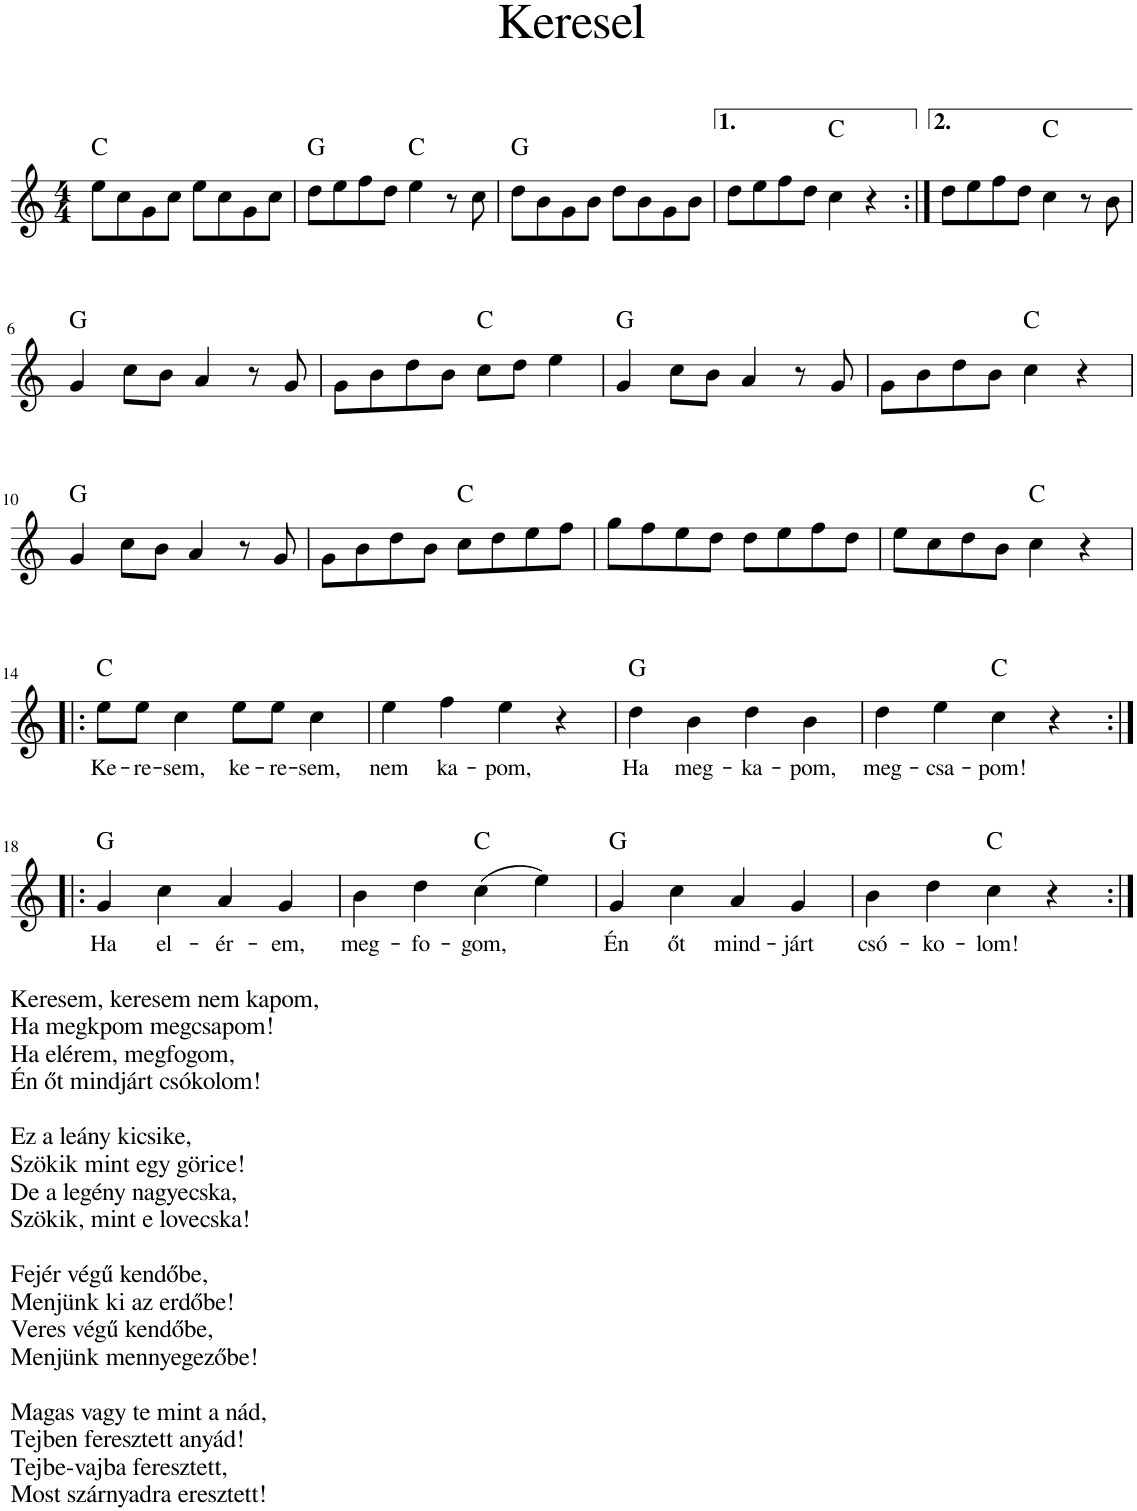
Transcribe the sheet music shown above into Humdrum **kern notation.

**kern	**text	**harte
*part1	*part1	*part1
*staff1	*staff1	*
*I"Piano	*	*
*I'Pno.	*	*
*clefG2	*	*
*k[]	*	*
*M4/4	*	*
=1	=1	=1
8ee\L	.	C:maj
8cc\	.	.
8g\	.	.
8cc\J	.	.
8ee\L	.	.
8cc\	.	.
8g\	.	.
8cc\J	.	.
=2	=2	=2
8dd\L	.	G:maj
8ee\	.	.
8ff\	.	.
8dd\J	.	.
4ee\	.	C:maj
8r	.	.
8cc\	.	.
=3	=3	=3
8dd\L	.	G:maj
8b\	.	.
8g\	.	.
8b\J	.	.
8dd\L	.	.
8b\	.	.
8g\	.	.
8b\J	.	.
=4	=4	=4
8dd\L	.	.
8ee\	.	.
8ff\	.	.
8dd\J	.	.
4cc\	.	C:maj
4r	.	.
=5:|!	=5:|!	=5:|!
8dd\L	.	.
8ee\	.	.
8ff\	.	.
8dd\J	.	.
4cc\	.	C:maj
8r	.	.
8b\	.	.
!!LO:LB:g=z
=6	=6	=6
4g/	.	G:maj
8cc\L	.	.
8b\J	.	.
4a/	.	.
8r	.	.
8g/	.	.
=7	=7	=7
8g\L	.	.
8b\	.	.
8dd\	.	.
8b\J	.	.
8cc\L	.	C:maj
8dd\J	.	.
4ee\	.	.
=8	=8	=8
4g/	.	G:maj
8cc\L	.	.
8b\J	.	.
4a/	.	.
8r	.	.
8g/	.	.
=9	=9	=9
8g\L	.	.
8b\	.	.
8dd\	.	.
8b\J	.	.
4cc\	.	C:maj
4r	.	.
!!LO:LB:g=z
=10	=10	=10
4g/	.	G:maj
8cc\L	.	.
8b\J	.	.
4a/	.	.
8r	.	.
8g/	.	.
=11	=11	=11
8g\L	.	.
8b\	.	.
8dd\	.	.
8b\J	.	.
8cc\L	.	C:maj
8dd\	.	.
8ee\	.	.
8ff\J	.	.
=12	=12	=12
8gg\L	.	.
8ff\	.	.
8ee\	.	.
8dd\J	.	.
8dd\L	.	.
8ee\	.	.
8ff\	.	.
8dd\J	.	.
=13	=13	=13
8ee\L	.	.
8cc\	.	.
8dd\	.	.
8b\J	.	.
4cc\	.	C:maj
4r	.	.
!!LO:LB:g=z
=14!|:	=14!|:	=14!|:
!	!LO:LY:b	!
8ee\L	Ke-	C:maj
!	!LO:LY:b	!
8ee\J	-re-	.
!	!LO:LY:b	!
4cc\	-sem,	.
!	!LO:LY:b	!
8ee\L	ke-	.
!	!LO:LY:b	!
8ee\J	-re-	.
!	!LO:LY:b	!
4cc\	-sem,	.
=15	=15	=15
!	!LO:LY:b	!
4ee\	nem	.
!	!LO:LY:b	!
4ff\	ka-	.
!	!LO:LY:b	!
4ee\	-pom,	.
4r	.	.
=16	=16	=16
!	!LO:LY:b	!
4dd\	Ha	G:maj
!	!LO:LY:b	!
4b\	meg-	.
!	!LO:LY:b	!
4dd\	-ka-	.
!	!LO:LY:b	!
4b\	-pom,	.
=17	=17	=17
!	!LO:LY:b	!
4dd\	meg-	.
!	!LO:LY:b	!
4ee\	-csa-	.
!	!LO:LY:b	!
4cc\	-pom!	C:maj
4r	.	.
!!LO:LB:g=z
=18:|!|:	=18:|!|:	=18:|!|:
!LO:TX:b:t=Keresem, keresem nem kapom,	!	!
!LO:TX:b:t=Ha megkpom megcsapom!	!	!
!LO:TX:b:t=Ha elérem, megfogom,	!	!
!LO:TX:b:t=Én őt mindjárt csókolom!	!	!
!LO:TX:b:t=Ez a leány kicsike,	!	!
!LO:TX:b:t=Szökik mint egy görice!	!	!
!LO:TX:b:t=De a legény nagyecska,	!	!
!LO:TX:b:t=Szökik, mint e lovecska!	!	!
!LO:TX:b:t=Fejér végű kendőbe,	!	!
!LO:TX:b:t=Menjünk ki az erdőbe!	!	!
!LO:TX:b:t=Veres végű kendőbe,	!	!
!LO:TX:b:t=Menjünk mennyegezőbe!	!	!
!LO:TX:b:t=Magas vagy te mint a nád,	!	!
!LO:TX:b:t=Tejben feresztett anyád!	!	!
!LO:TX:b:t=Tejbe-vajba feresztett,	!	!
!LO:TX:b:t=Most szárnyadra eresztett!	!	!
!	!LO:LY:b	!
4g/	Ha	G:maj
!	!LO:LY:b	!
4cc\	el-	.
!	!LO:LY:b	!
4a/	-ér-	.
!	!LO:LY:b	!
4g/	-em,	.
=19	=19	=19
!	!LO:LY:b	!
4b\	meg-	.
!	!LO:LY:b	!
4dd\	-fo-	.
!	!LO:LY:b	!
(4cc\	-gom,	C:maj
4ee\)	.	.
=20	=20	=20
!	!LO:LY:b	!
4g/	Én	G:maj
!	!LO:LY:b	!
4cc\	őt	.
!	!LO:LY:b	!
4a/	mind-	.
!	!LO:LY:b	!
4g/	-járt	.
=21	=21	=21
!	!LO:LY:b	!
4b\	csó-	.
!	!LO:LY:b	!
4dd\	-ko-	.
!	!LO:LY:b	!
4cc\	-lom!	C:maj
4r	.	.
=:|!	=:|!	=:|!
*-	*-	*-
